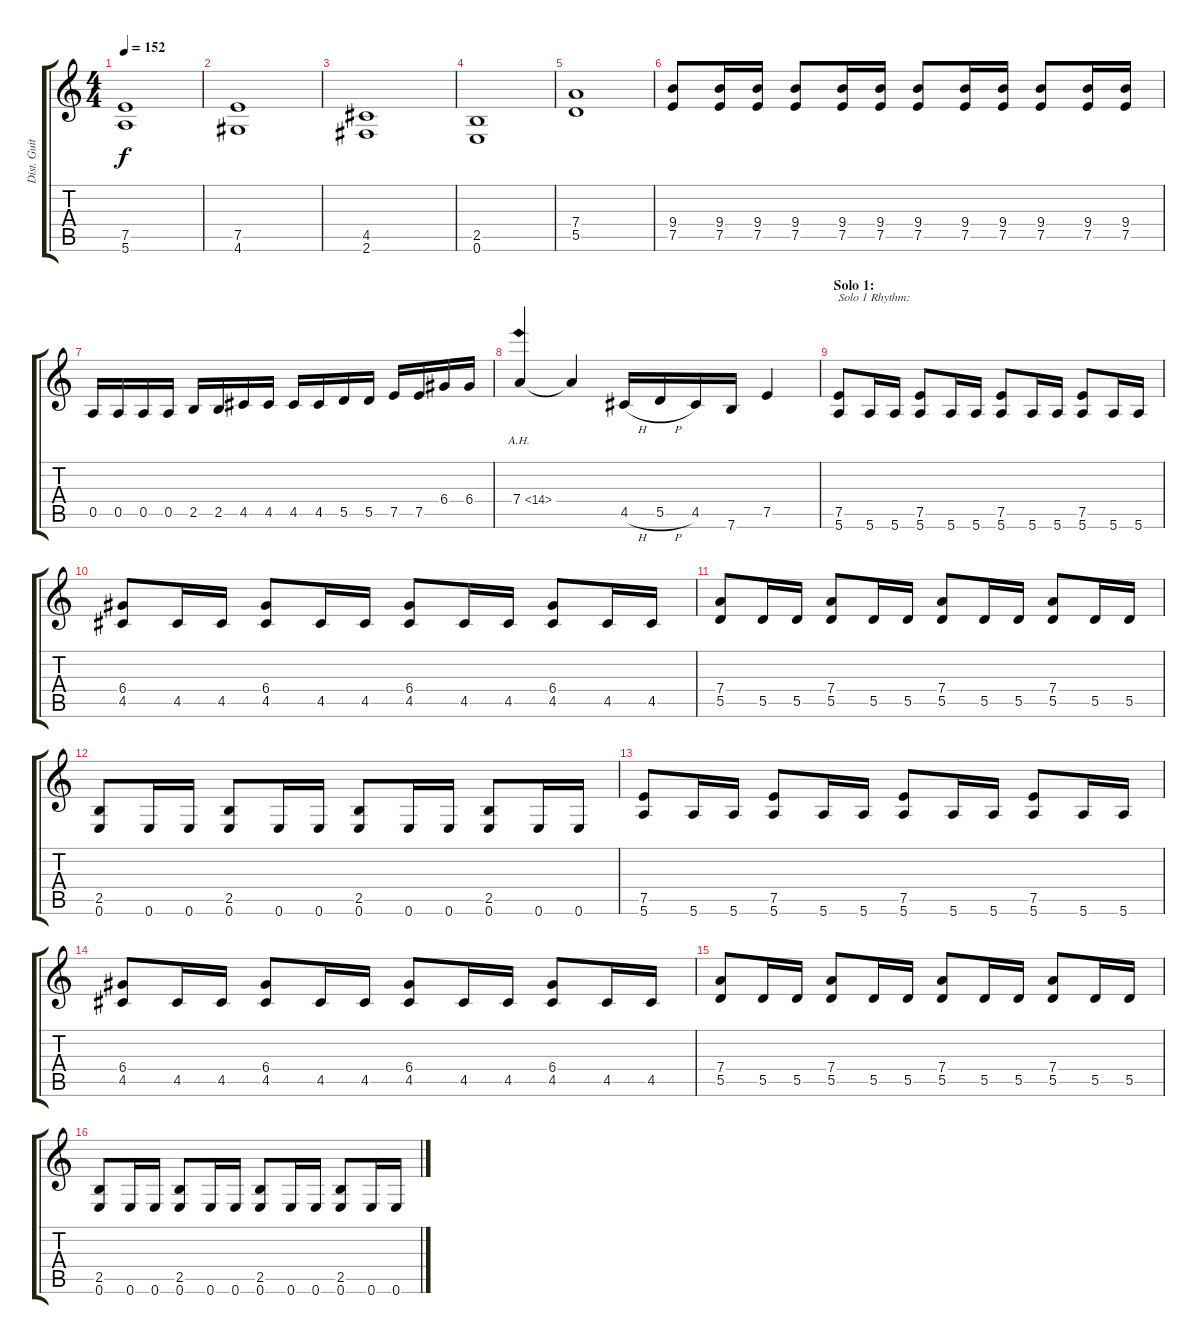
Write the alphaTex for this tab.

\track ("Dist. Guitar 2" "Dist. Guit") {instrument distortionguitar}
\staff {score tabs}
\tuning (E4 B3 G3 D3 A2 E2) {hide}
\ts (4 4)
\tempo 152
\clef g2
\ks c
(7.5 5.6).1{dy f} |
(7.5 4.6).1 |
(4.5 2.6).1 |
(2.5 0.6).1 |
(7.4 5.5).1 |
(9.4 7.5).8 (9.4 7.5).16 (9.4 7.5).16 (9.4 7.5).8 (9.4 7.5).16 (9.4 7.5).16 (9.4 7.5).8 (9.4 7.5).16 (9.4 7.5).16 (9.4 7.5).8 (9.4 7.5).16 (9.4 7.5).16 |
0.5.16 0.5.16 0.5.16 0.5.16 2.5.16 2.5.16 4.5.16 4.5.16 4.5.16 4.5.16 5.5.16 5.5.16 7.5.16 7.5.16 6.4.16 6.4.16 |
7.4{ah 7}.4 7.4{t}.4 4.5{h}.16 5.5{h}.16 4.5.16 7.6.16 7.5.4 |
\section ("" "Solo 1:")
(7.5 5.6).8{txt "Solo 1 Rhythm:"} 5.6.16 5.6.16 (7.5 5.6).8 5.6.16 5.6.16 (7.5 5.6).8 5.6.16 5.6.16 (7.5 5.6).8 5.6.16 5.6.16 |
(6.4 4.5).8 4.5.16 4.5.16 (6.4 4.5).8 4.5.16 4.5.16 (6.4 4.5).8 4.5.16 4.5.16 (6.4 4.5).8 4.5.16 4.5.16 |
(7.4 5.5).8 5.5.16 5.5.16 (7.4 5.5).8 5.5.16 5.5.16 (7.4 5.5).8 5.5.16 5.5.16 (7.4 5.5).8 5.5.16 5.5.16 |
(2.5 0.6).8 0.6.16 0.6.16 (2.5 0.6).8 0.6.16 0.6.16 (2.5 0.6).8 0.6.16 0.6.16 (2.5 0.6).8 0.6.16 0.6.16 |
(7.5 5.6).8 5.6.16 5.6.16 (7.5 5.6).8 5.6.16 5.6.16 (7.5 5.6).8 5.6.16 5.6.16 (7.5 5.6).8 5.6.16 5.6.16 |
(6.4 4.5).8 4.5.16 4.5.16 (6.4 4.5).8 4.5.16 4.5.16 (6.4 4.5).8 4.5.16 4.5.16 (6.4 4.5).8 4.5.16 4.5.16 |
(7.4 5.5).8 5.5.16 5.5.16 (7.4 5.5).8 5.5.16 5.5.16 (7.4 5.5).8 5.5.16 5.5.16 (7.4 5.5).8 5.5.16 5.5.16 |
(2.5 0.6).8 0.6.16 0.6.16 (2.5 0.6).8 0.6.16 0.6.16 (2.5 0.6).8 0.6.16 0.6.16 (2.5 0.6).8 0.6.16 0.6.16
